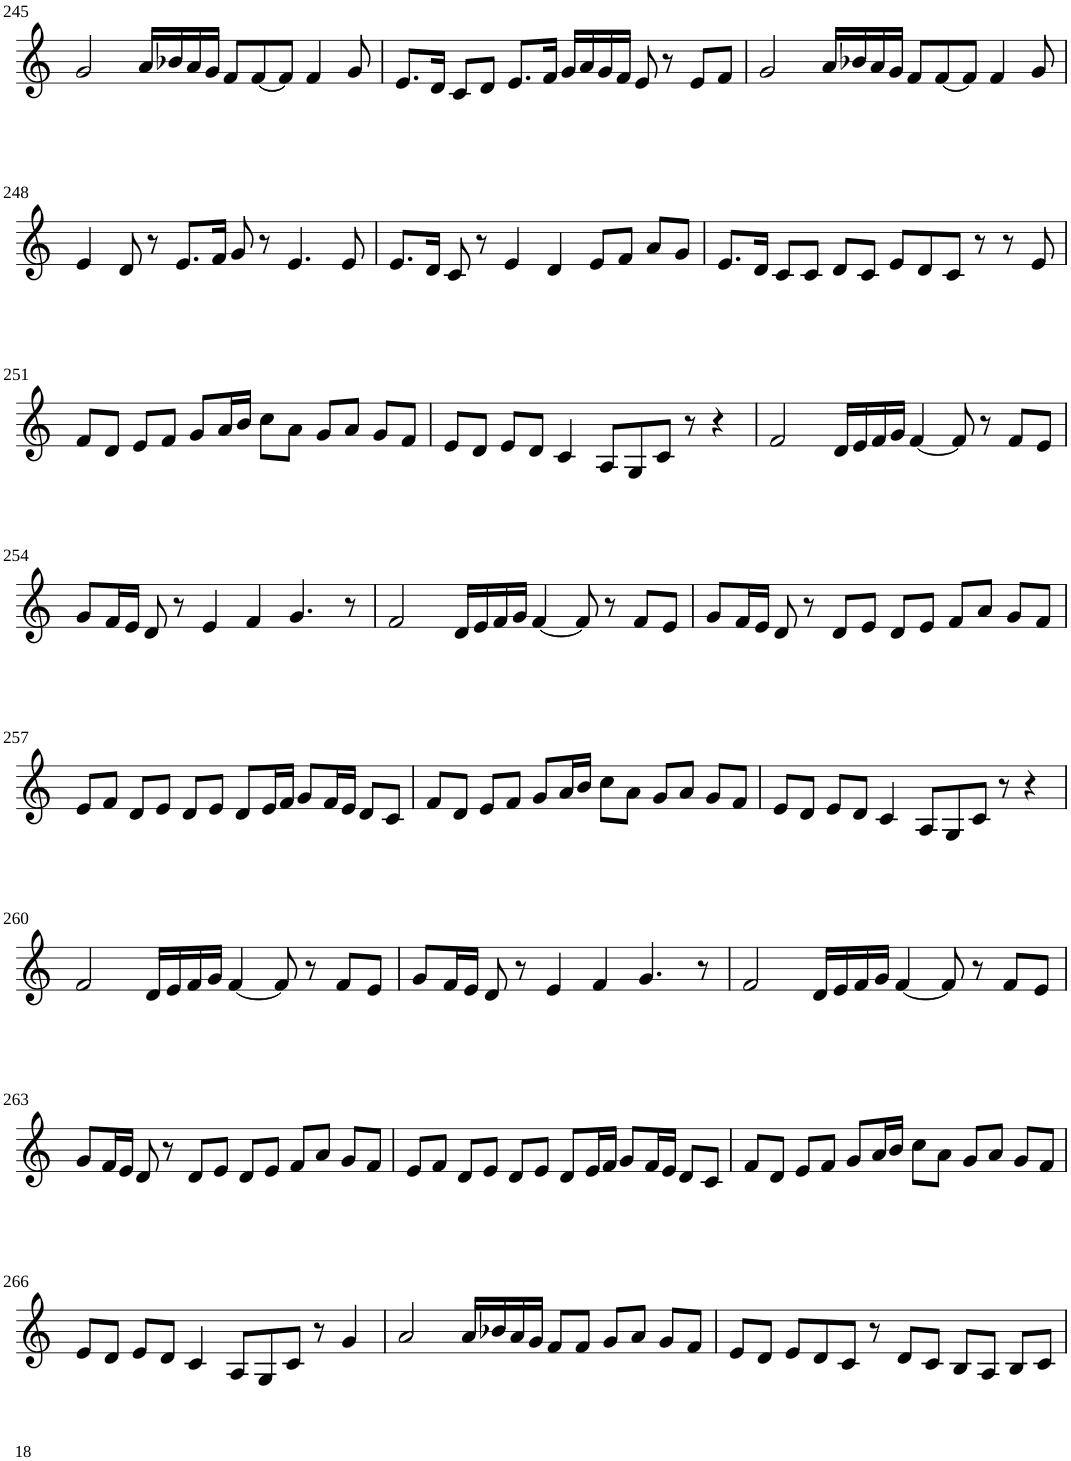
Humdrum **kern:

**kern
*part1
*staff1
*I"Violin
!!LO:PB:g=z
*clefG2
*k[]
*M6/4
=245
2g/
16a/LL
16b-X/
16a/
16g/JJ
8f/L
[8f/
8f/J]
4f/
8g/
=246
8.e/L
16d/Jk
8c/L
8d/J
8.e/L
16f/Jk
16g/LL
16a/
16g/
16f/JJ
8e/
8r
8e/L
8f/J
=247
2g/
16a/LL
16b-X/
16a/
16g/JJ
8f/L
[8f/
8f/J]
4f/
8g/
!!LO:LB:g=z
=248
4e/
8d/
8r
8.e/L
16f/Jk
8g/
8r
4.e/
8e/
=249
8.e/L
16d/Jk
8c/
8r
4e/
4d/
8e/L
8f/J
8a/L
8g/J
=250
8.e/L
16d/Jk
8c/L
8c/J
8d/L
8c/J
8e/L
8d/
8c/J
8r
8r
8e/
!!LO:LB:g=z
=251
8f/L
8d/J
8e/L
8f/J
8g/L
16a/L
16b/JJ
8cc\L
8a\J
8g/L
8a/J
8g/L
8f/J
=252
8e/L
8d/J
8e/L
8d/J
4c/
8A/L
8G/
8c/J
8r
4r
=253
2f/
16d/LL
16e/
16f/
16g/JJ
[4f/
8f/]
8r
8f/L
8e/J
!!LO:LB:g=z
=254
8g/L
16f/L
16e/JJ
8d/
8r
4e/
4f/
4.g/
8r
=255
2f/
16d/LL
16e/
16f/
16g/JJ
[4f/
8f/]
8r
8f/L
8e/J
=256
8g/L
16f/L
16e/JJ
8d/
8r
8d/L
8e/J
8d/L
8e/J
8f/L
8a/J
8g/L
8f/J
!!LO:LB:g=z
=257
8e/L
8f/J
8d/L
8e/J
8d/L
8e/J
8d/L
16e/L
16f/JJ
8g/L
16f/L
16e/JJ
8d/L
8c/J
=258
8f/L
8d/J
8e/L
8f/J
8g/L
16a/L
16b/JJ
8cc\L
8a\J
8g/L
8a/J
8g/L
8f/J
=259
8e/L
8d/J
8e/L
8d/J
4c/
8A/L
8G/
8c/J
8r
4r
!!LO:LB:g=z
=260
2f/
16d/LL
16e/
16f/
16g/JJ
[4f/
8f/]
8r
8f/L
8e/J
=261
8g/L
16f/L
16e/JJ
8d/
8r
4e/
4f/
4.g/
8r
=262
2f/
16d/LL
16e/
16f/
16g/JJ
[4f/
8f/]
8r
8f/L
8e/J
!!LO:LB:g=z
=263
8g/L
16f/L
16e/JJ
8d/
8r
8d/L
8e/J
8d/L
8e/J
8f/L
8a/J
8g/L
8f/J
=264
8e/L
8f/J
8d/L
8e/J
8d/L
8e/J
8d/L
16e/L
16f/JJ
8g/L
16f/L
16e/JJ
8d/L
8c/J
=265
8f/L
8d/J
8e/L
8f/J
8g/L
16a/L
16b/JJ
8cc\L
8a\J
8g/L
8a/J
8g/L
8f/J
!!LO:LB:g=z
=266
8e/L
8d/J
8e/L
8d/J
4c/
8A/L
8G/
8c/J
8r
4g/
=267
2a/
16a/LL
16b-X/
16a/
16g/JJ
8f/L
8f/J
8g/L
8a/J
8g/L
8f/J
=268
8e/L
8d/J
8e/L
8d/
8c/J
8r
8d/L
8c/J
8B/L
8A/J
8B/L
8c/J
=
*-
